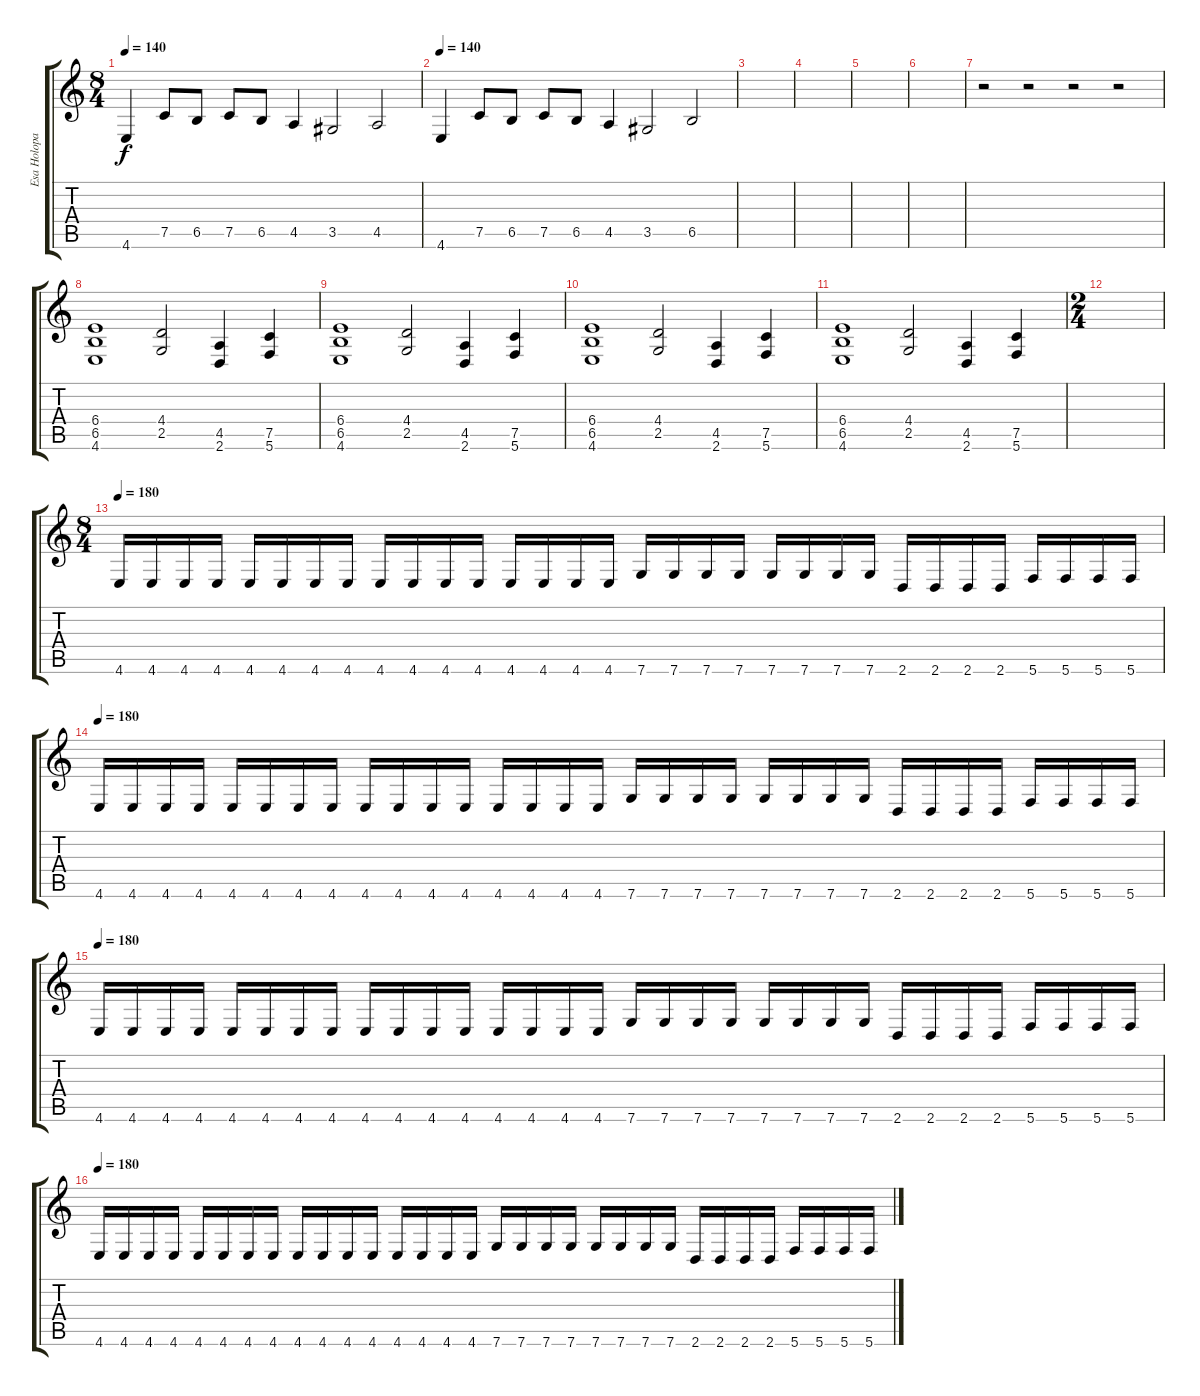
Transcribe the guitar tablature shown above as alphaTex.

\track ("Esa Holopainen" "Esa Holopa") {instrument distortionguitar}
\staff {score tabs}
\tuning (C4 G3 Eb3 Bb2 F2 C2) {hide}
\ts (8 4)
\tempo 140
\clef g2
\ks c
4.6.4{dy f} 7.5.8 6.5.8 7.5.8 6.5.8 4.5.4 3.5.2 4.5.2 |
\tempo 140
4.6.4 7.5.8 6.5.8 7.5.8 6.5.8 4.5.4 3.5.2 6.5.2 |
|
|
|
|
r.2 r.2 r.2 r.2 |
(6.4 6.5 4.6).1 (4.4 2.5).2 (4.5 2.6).4 (7.5 5.6).4 |
(6.4 6.5 4.6).1 (4.4 2.5).2 (4.5 2.6).4 (7.5 5.6).4 |
(6.4 6.5 4.6).1 (4.4 2.5).2 (4.5 2.6).4 (7.5 5.6).4 |
(6.4 6.5 4.6).1 (4.4 2.5).2 (4.5 2.6).4 (7.5 5.6).4 |
\ts (2 4)
|
\ts (8 4)
\tempo 180
4.6.16 4.6.16 4.6.16 4.6.16 4.6.16 4.6.16 4.6.16 4.6.16 4.6.16 4.6.16 4.6.16 4.6.16 4.6.16 4.6.16 4.6.16 4.6.16 7.6.16 7.6.16 7.6.16 7.6.16 7.6.16 7.6.16 7.6.16 7.6.16 2.6.16 2.6.16 2.6.16 2.6.16 5.6.16 5.6.16 5.6.16 5.6.16 |
\tempo 180
4.6.16 4.6.16 4.6.16 4.6.16 4.6.16 4.6.16 4.6.16 4.6.16 4.6.16 4.6.16 4.6.16 4.6.16 4.6.16 4.6.16 4.6.16 4.6.16 7.6.16 7.6.16 7.6.16 7.6.16 7.6.16 7.6.16 7.6.16 7.6.16 2.6.16 2.6.16 2.6.16 2.6.16 5.6.16 5.6.16 5.6.16 5.6.16 |
\tempo 180
4.6.16 4.6.16 4.6.16 4.6.16 4.6.16 4.6.16 4.6.16 4.6.16 4.6.16 4.6.16 4.6.16 4.6.16 4.6.16 4.6.16 4.6.16 4.6.16 7.6.16 7.6.16 7.6.16 7.6.16 7.6.16 7.6.16 7.6.16 7.6.16 2.6.16 2.6.16 2.6.16 2.6.16 5.6.16 5.6.16 5.6.16 5.6.16 |
\tempo 180
4.6.16 4.6.16 4.6.16 4.6.16 4.6.16 4.6.16 4.6.16 4.6.16 4.6.16 4.6.16 4.6.16 4.6.16 4.6.16 4.6.16 4.6.16 4.6.16 7.6.16 7.6.16 7.6.16 7.6.16 7.6.16 7.6.16 7.6.16 7.6.16 2.6.16 2.6.16 2.6.16 2.6.16 5.6.16 5.6.16 5.6.16 5.6.16
